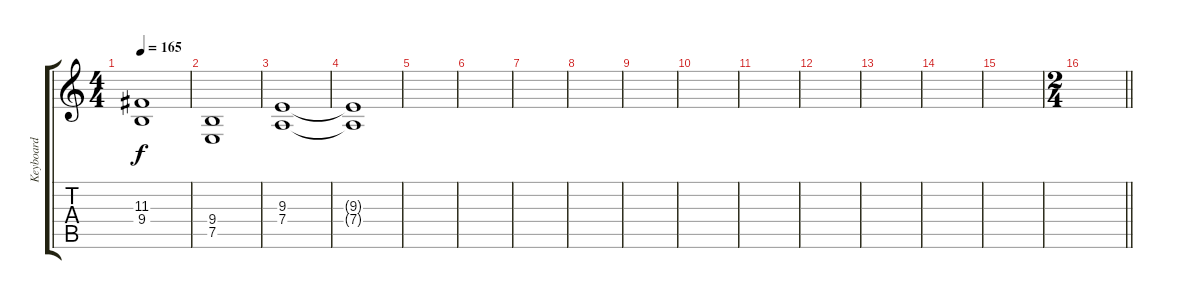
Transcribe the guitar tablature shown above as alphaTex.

\track ("Keyboard" "Keyboard") {instrument acousticgrandpiano}
\staff {score tabs}
\tuning (E4 B3 G3 D3 A2 E2) {hide}
\ts (4 4)
\tempo 165
\clef g2
\ks c
(11.3 9.4).1{dy f} |
(9.4 7.5).1 |
(9.3 7.4).1 |
(9.3{t} 7.4{t}).1 |
|
|
|
|
|
|
|
|
|
|
|
\ts (2 4)
\barLineRight lightlight
